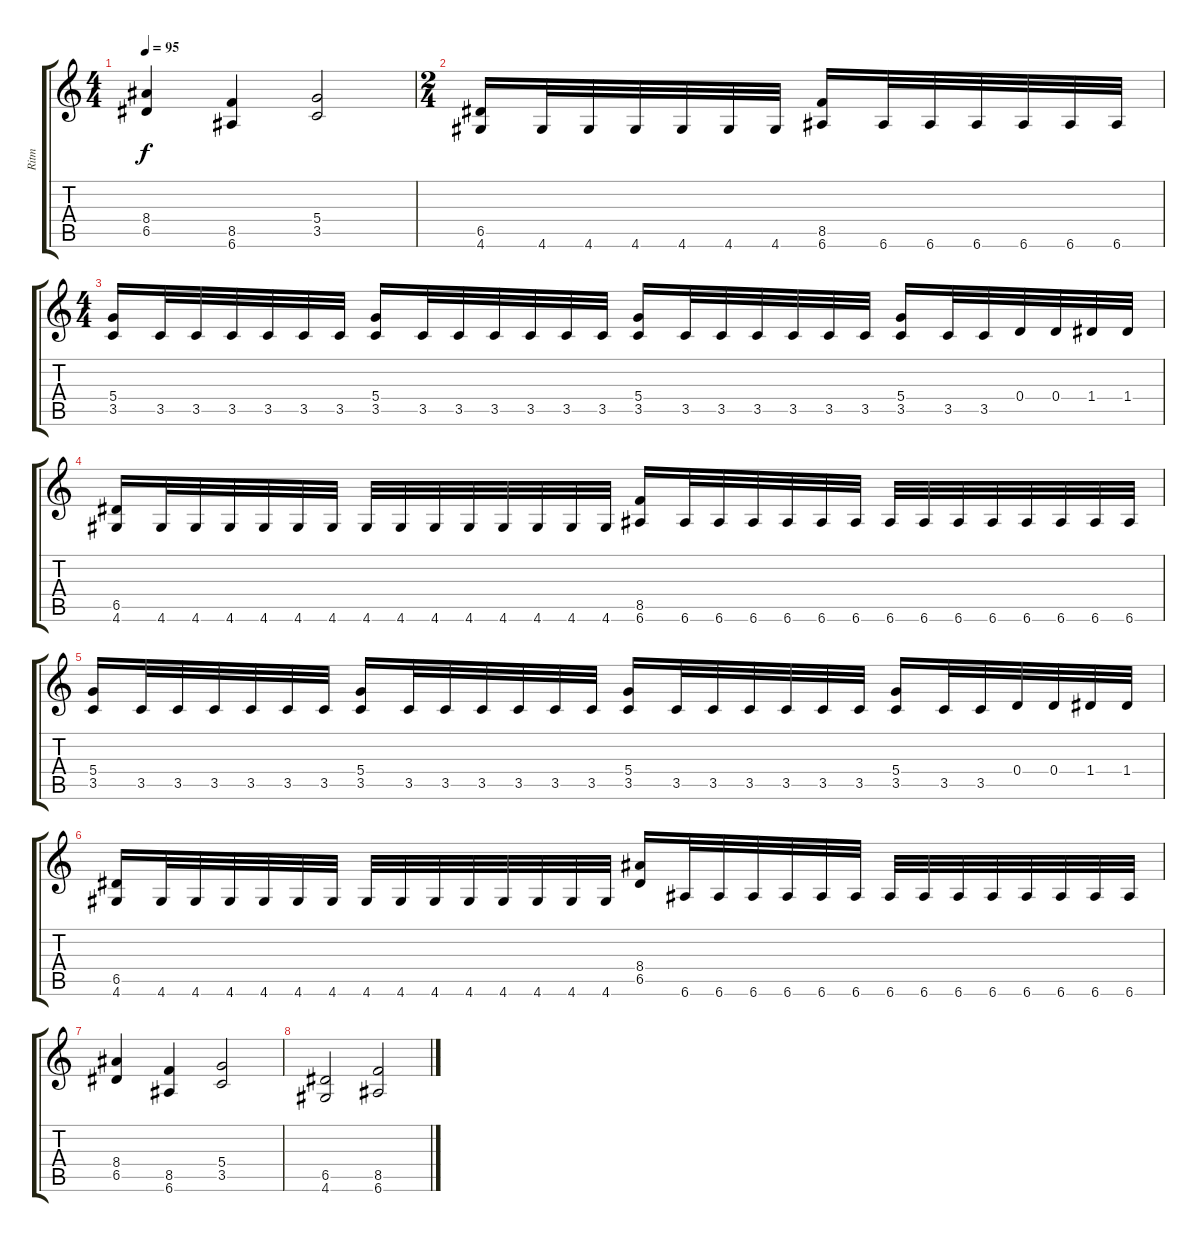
\track ("Ritm" "Ritm") {instrument distortionguitar}
\staff {score tabs}
\tuning (E4 B3 G3 D3 A2 E2) {hide}
\ts (4 4)
\tempo 95
\clef g2
\ks c
(8.4 6.5).4{dy f} (8.5 6.6).4 (5.4 3.5).2 |
\ts (2 4)
(6.5 4.6).16 4.6.32 4.6.32 4.6.32 4.6.32 4.6.32 4.6.32 (8.5 6.6).16 6.6.32 6.6.32 6.6.32 6.6.32 6.6.32 6.6.32 |
\ts (4 4)
(5.4 3.5).16 3.5.32 3.5.32 3.5.32 3.5.32 3.5.32 3.5.32 (5.4 3.5).16 3.5.32 3.5.32 3.5.32 3.5.32 3.5.32 3.5.32 (5.4 3.5).16 3.5.32 3.5.32 3.5.32 3.5.32 3.5.32 3.5.32 (5.4 3.5).16 3.5.32 3.5.32 0.4.32 0.4.32 1.4.32 1.4.32 |
(6.5 4.6).16 4.6.32 4.6.32 4.6.32 4.6.32 4.6.32 4.6.32 4.6.32 4.6.32 4.6.32 4.6.32 4.6.32 4.6.32 4.6.32 4.6.32 (8.5 6.6).16 6.6.32 6.6.32 6.6.32 6.6.32 6.6.32 6.6.32 6.6.32 6.6.32 6.6.32 6.6.32 6.6.32 6.6.32 6.6.32 6.6.32 |
(5.4 3.5).16 3.5.32 3.5.32 3.5.32 3.5.32 3.5.32 3.5.32 (5.4 3.5).16 3.5.32 3.5.32 3.5.32 3.5.32 3.5.32 3.5.32 (5.4 3.5).16 3.5.32 3.5.32 3.5.32 3.5.32 3.5.32 3.5.32 (5.4 3.5).16 3.5.32 3.5.32 0.4.32 0.4.32 1.4.32 1.4.32 |
(6.5 4.6).16 4.6.32 4.6.32 4.6.32 4.6.32 4.6.32 4.6.32 4.6.32 4.6.32 4.6.32 4.6.32 4.6.32 4.6.32 4.6.32 4.6.32 (8.4 6.5).16 6.6.32 6.6.32 6.6.32 6.6.32 6.6.32 6.6.32 6.6.32 6.6.32 6.6.32 6.6.32 6.6.32 6.6.32 6.6.32 6.6.32 |
(8.4 6.5).4 (8.5 6.6).4 (5.4 3.5).2 |
(6.5 4.6).2 (8.5 6.6).2
